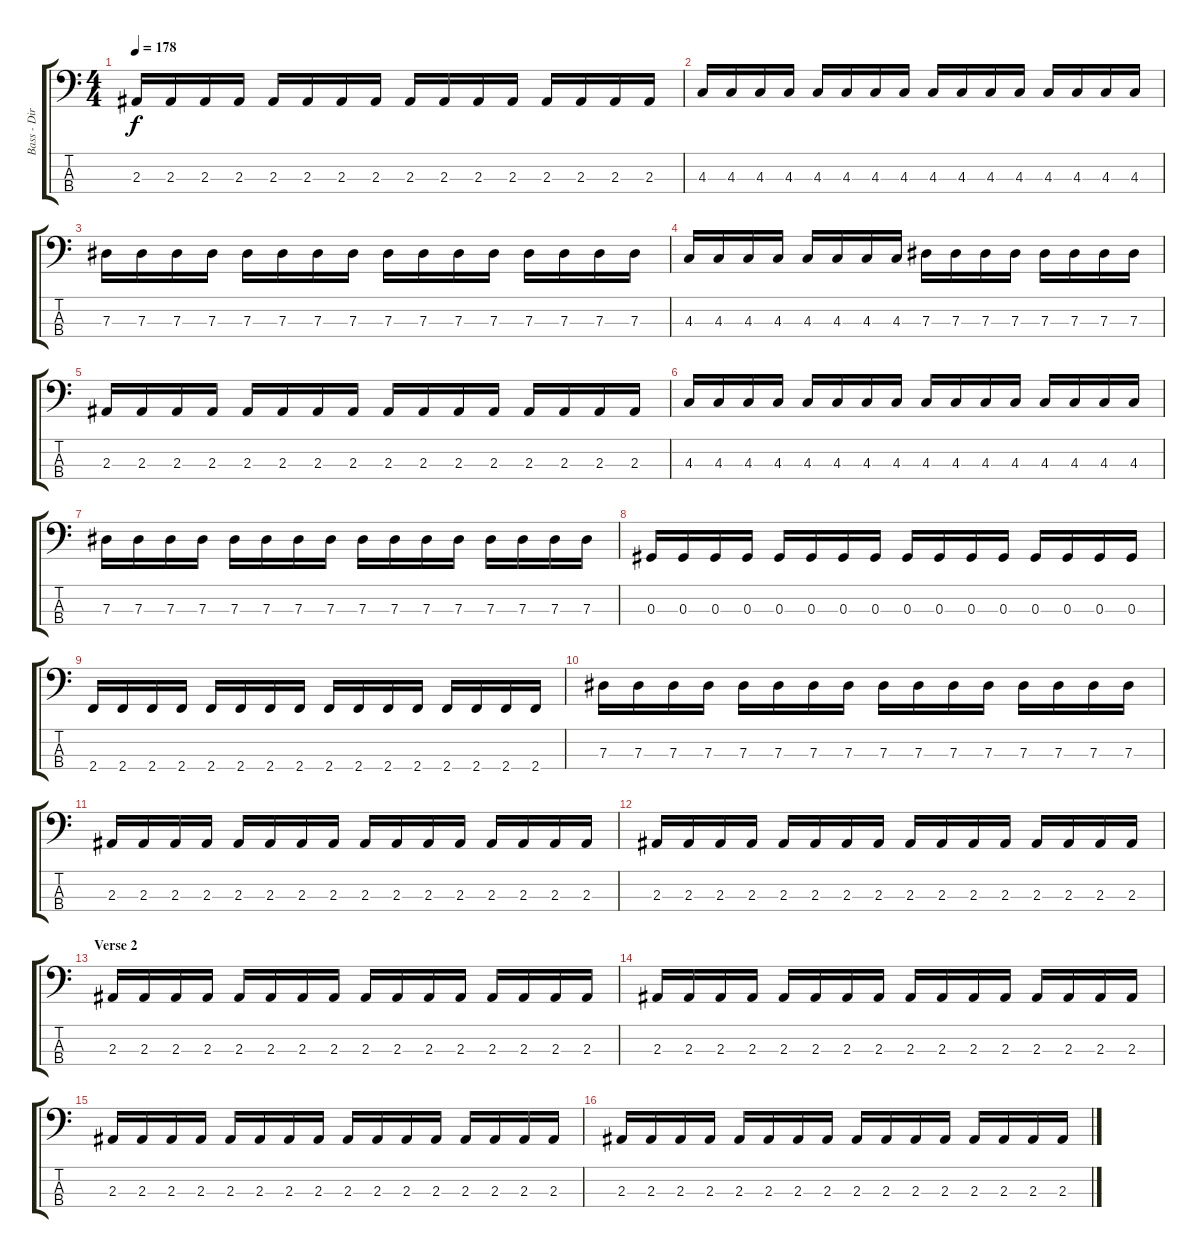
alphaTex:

\track ("Bass - Dirk Schlächter" "Bass - Dir") {instrument electricbassfinger}
\staff {score tabs}
\tuning (Gb2 Db2 Ab1 Eb1) {hide}
\ts (4 4)
\tempo 178
\clef f4
\ks c
2.3.16{dy f} 2.3.16 2.3.16 2.3.16 2.3.16 2.3.16 2.3.16 2.3.16 2.3.16 2.3.16 2.3.16 2.3.16 2.3.16 2.3.16 2.3.16 2.3.16 |
4.3.16 4.3.16 4.3.16 4.3.16 4.3.16 4.3.16 4.3.16 4.3.16 4.3.16 4.3.16 4.3.16 4.3.16 4.3.16 4.3.16 4.3.16 4.3.16 |
7.3.16 7.3.16 7.3.16 7.3.16 7.3.16 7.3.16 7.3.16 7.3.16 7.3.16 7.3.16 7.3.16 7.3.16 7.3.16 7.3.16 7.3.16 7.3.16 |
4.3.16 4.3.16 4.3.16 4.3.16 4.3.16 4.3.16 4.3.16 4.3.16 7.3.16 7.3.16 7.3.16 7.3.16 7.3.16 7.3.16 7.3.16 7.3.16 |
2.3.16 2.3.16 2.3.16 2.3.16 2.3.16 2.3.16 2.3.16 2.3.16 2.3.16 2.3.16 2.3.16 2.3.16 2.3.16 2.3.16 2.3.16 2.3.16 |
4.3.16 4.3.16 4.3.16 4.3.16 4.3.16 4.3.16 4.3.16 4.3.16 4.3.16 4.3.16 4.3.16 4.3.16 4.3.16 4.3.16 4.3.16 4.3.16 |
7.3.16 7.3.16 7.3.16 7.3.16 7.3.16 7.3.16 7.3.16 7.3.16 7.3.16 7.3.16 7.3.16 7.3.16 7.3.16 7.3.16 7.3.16 7.3.16 |
0.3.16 0.3.16 0.3.16 0.3.16 0.3.16 0.3.16 0.3.16 0.3.16 0.3.16 0.3.16 0.3.16 0.3.16 0.3.16 0.3.16 0.3.16 0.3.16 |
2.4.16 2.4.16 2.4.16 2.4.16 2.4.16 2.4.16 2.4.16 2.4.16 2.4.16 2.4.16 2.4.16 2.4.16 2.4.16 2.4.16 2.4.16 2.4.16 |
7.3.16 7.3.16 7.3.16 7.3.16 7.3.16 7.3.16 7.3.16 7.3.16 7.3.16 7.3.16 7.3.16 7.3.16 7.3.16 7.3.16 7.3.16 7.3.16 |
2.3.16 2.3.16 2.3.16 2.3.16 2.3.16 2.3.16 2.3.16 2.3.16 2.3.16 2.3.16 2.3.16 2.3.16 2.3.16 2.3.16 2.3.16 2.3.16 |
2.3.16 2.3.16 2.3.16 2.3.16 2.3.16 2.3.16 2.3.16 2.3.16 2.3.16 2.3.16 2.3.16 2.3.16 2.3.16 2.3.16 2.3.16 2.3.16 |
\section ("" "Verse 2")
2.3.16 2.3.16 2.3.16 2.3.16 2.3.16 2.3.16 2.3.16 2.3.16 2.3.16 2.3.16 2.3.16 2.3.16 2.3.16 2.3.16 2.3.16 2.3.16 |
2.3.16 2.3.16 2.3.16 2.3.16 2.3.16 2.3.16 2.3.16 2.3.16 2.3.16 2.3.16 2.3.16 2.3.16 2.3.16 2.3.16 2.3.16 2.3.16 |
2.3.16 2.3.16 2.3.16 2.3.16 2.3.16 2.3.16 2.3.16 2.3.16 2.3.16 2.3.16 2.3.16 2.3.16 2.3.16 2.3.16 2.3.16 2.3.16 |
2.3.16 2.3.16 2.3.16 2.3.16 2.3.16 2.3.16 2.3.16 2.3.16 2.3.16 2.3.16 2.3.16 2.3.16 2.3.16 2.3.16 2.3.16 2.3.16
